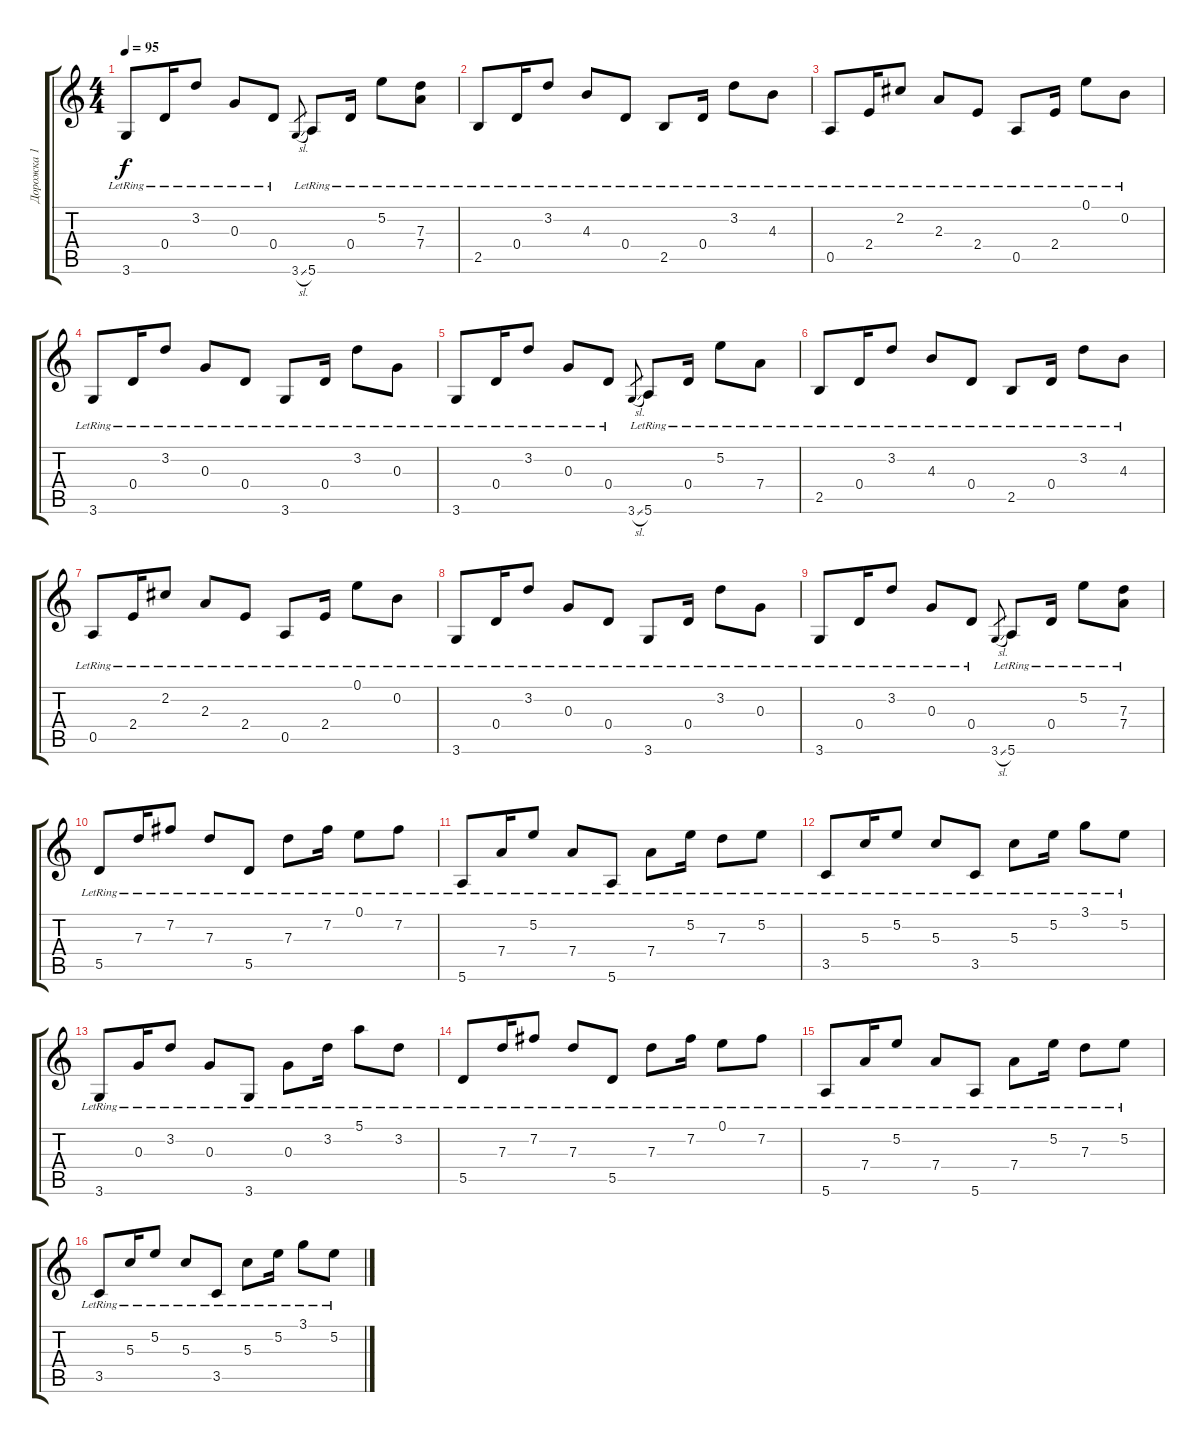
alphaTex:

\track ("Дорожка 1" "Дорожка 1") {instrument acousticguitarnylon}
\staff {score tabs}
\tuning (E4 B3 G3 D3 A2 E2) {hide}
\ts (4 4)
\tempo 95
\clef g2
\ks c
3.6{lr}.8{dy f} 0.4{lr}.16 3.2{lr}.8 0.3{lr}.8 0.4{lr}.8 3.6{sl}.8{gr} 5.6{lr}.8 0.4{lr}.16 5.2{lr}.8 (7.3 7.4{lr}).8 |
2.5{lr}.8 0.4{lr}.16 3.2{lr}.8 4.3{lr}.8 0.4{lr}.8 2.5{lr}.8 0.4{lr}.16 3.2{lr}.8 4.3{lr}.8 |
0.5{lr}.8 2.4{lr}.16 2.2{lr}.8 2.3{lr}.8 2.4{lr}.8 0.5{lr}.8 2.4{lr}.16 0.1{lr}.8 0.2{lr}.8 |
3.6{lr}.8 0.4{lr}.16 3.2{lr}.8 0.3{lr}.8 0.4{lr}.8 3.6{lr}.8 0.4{lr}.16 3.2{lr}.8 0.3{lr}.8 |
3.6{lr}.8 0.4{lr}.16 3.2{lr}.8 0.3{lr}.8 0.4{lr}.8 3.6{sl}.8{gr} 5.6{lr}.8 0.4{lr}.16 5.2{lr}.8 7.4{lr}.8 |
2.5{lr}.8 0.4{lr}.16 3.2{lr}.8 4.3{lr}.8 0.4{lr}.8 2.5{lr}.8 0.4{lr}.16 3.2{lr}.8 4.3{lr}.8 |
0.5{lr}.8 2.4{lr}.16 2.2{lr}.8 2.3{lr}.8 2.4{lr}.8 0.5{lr}.8 2.4{lr}.16 0.1{lr}.8 0.2{lr}.8 |
3.6{lr}.8 0.4{lr}.16 3.2{lr}.8 0.3{lr}.8 0.4{lr}.8 3.6{lr}.8 0.4{lr}.16 3.2{lr}.8 0.3{lr}.8 |
3.6{lr}.8 0.4{lr}.16 3.2{lr}.8 0.3{lr}.8 0.4{lr}.8 3.6{sl}.8{gr} 5.6{lr}.8 0.4{lr}.16 5.2{lr}.8 (7.3 7.4{lr}).8 |
5.5{lr}.8 7.3{lr}.16 7.2{lr}.8 7.3{lr}.8 5.5{lr}.8 7.3{lr}.8 7.2{lr}.16 0.1{lr}.8 7.2{lr}.8 |
5.6{lr}.8 7.4{lr}.16 5.2{lr}.8 7.4{lr}.8 5.6{lr}.8 7.4{lr}.8 5.2{lr}.16 7.3{lr}.8 5.2{lr}.8 |
3.5{lr}.8 5.3{lr}.16 5.2{lr}.8 5.3{lr}.8 3.5{lr}.8 5.3{lr}.8 5.2{lr}.16 3.1{lr}.8 5.2{lr}.8 |
3.6{lr}.8 0.3{lr}.16 3.2{lr}.8 0.3{lr}.8 3.6{lr}.8 0.3{lr}.8 3.2{lr}.16 5.1{lr}.8 3.2{lr}.8 |
5.5{lr}.8 7.3{lr}.16 7.2{lr}.8 7.3{lr}.8 5.5{lr}.8 7.3{lr}.8 7.2{lr}.16 0.1{lr}.8 7.2{lr}.8 |
5.6{lr}.8 7.4{lr}.16 5.2{lr}.8 7.4{lr}.8 5.6{lr}.8 7.4{lr}.8 5.2{lr}.16 7.3{lr}.8 5.2{lr}.8 |
3.5{lr}.8 5.3{lr}.16 5.2{lr}.8 5.3{lr}.8 3.5{lr}.8 5.3{lr}.8 5.2{lr}.16 3.1{lr}.8 5.2{lr}.8
